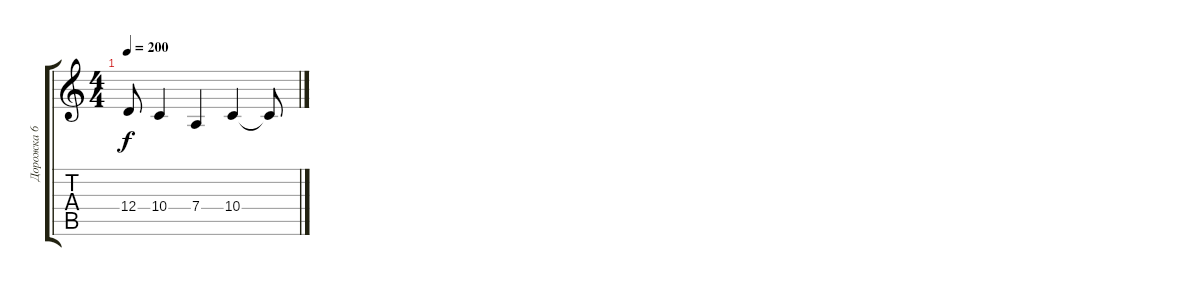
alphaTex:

\track ("Дорожка 6" "Дорожка 6") {instrument lead2sawtooth}
\staff {score tabs}
\tuning (E4 B3 G3 D3 A2 D2) {hide}
\ts (4 4)
\tempo 200
\clef g2
\ks c
12.4{t}.8{dy f} 10.4.4 7.4.4 10.4.4 10.4{t}.8
